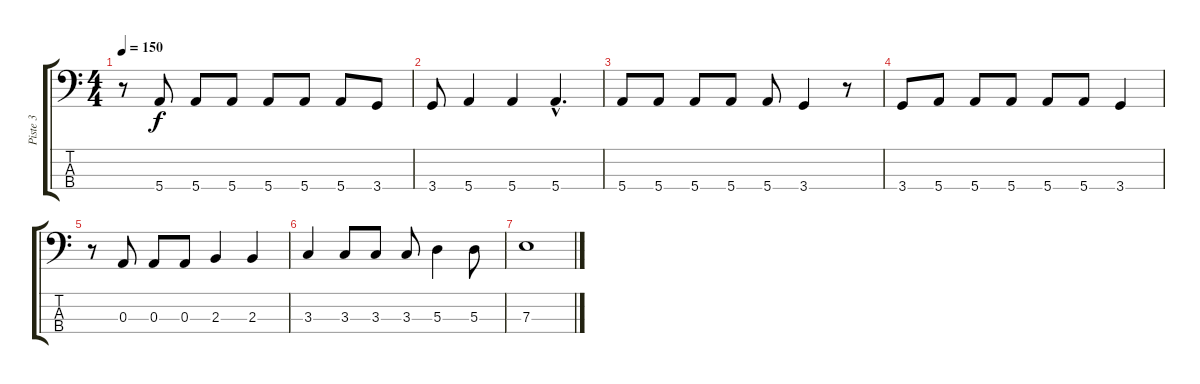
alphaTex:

\track ("Piste 3" "Piste 3") {instrument fretlessbass}
\staff {score tabs}
\tuning (G2 D2 A1 E1) {hide}
\ts (4 4)
\tempo 150
\clef f4
\ks c
r.8{dy f} 5.4.8 5.4.8 5.4.8 5.4.8 5.4.8 5.4.8 3.4.8 |
3.4.8 5.4.4 5.4.4 5.4{hac}.4{d} |
5.4.8 5.4.8 5.4.8 5.4.8 5.4.8 3.4.4 r.8 |
3.4.8 5.4.8 5.4.8 5.4.8 5.4.8 5.4.8 3.4.4 |
r.8 0.3.8 0.3.8 0.3.8 2.3.4 2.3.4 |
3.3.4 3.3.8 3.3.8 3.3.8 5.3.4 5.3.8 |
7.3.1
